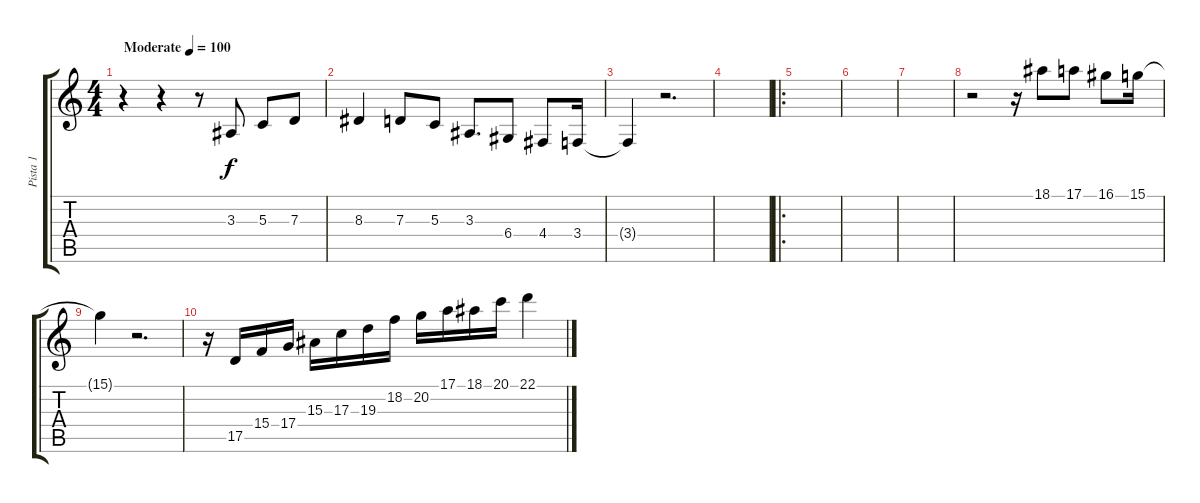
\track ("Pista 1" "Pista 1") {instrument tenorsax}
\staff {score tabs}
\tuning (E4 B3 G3 D3 A2 E2) {hide}
\ts (4 4)
\tempo (100 "Moderate")
\clef g2
\ks c
r.4{dy f instrument tenorsax} r.4 r.8 3.3.8 5.3.8 7.3.8 |
8.3.4 7.3.8 5.3.8 3.3.8{d} 6.4.8 4.4.8 3.4.16 |
3.4{t}.4 r.2{d} |
|
\ro
|
|
|
r.2 r.16 18.1.8 17.1.8 16.1.8 15.1.16 |
15.1{t}.4 r.2{d} |
r.16 17.5.16 15.4.16 17.4.16 15.3.16 17.3.16 19.3.16 18.2.16 20.2.16 17.1.16 18.1.16 20.1.16 22.1.4
